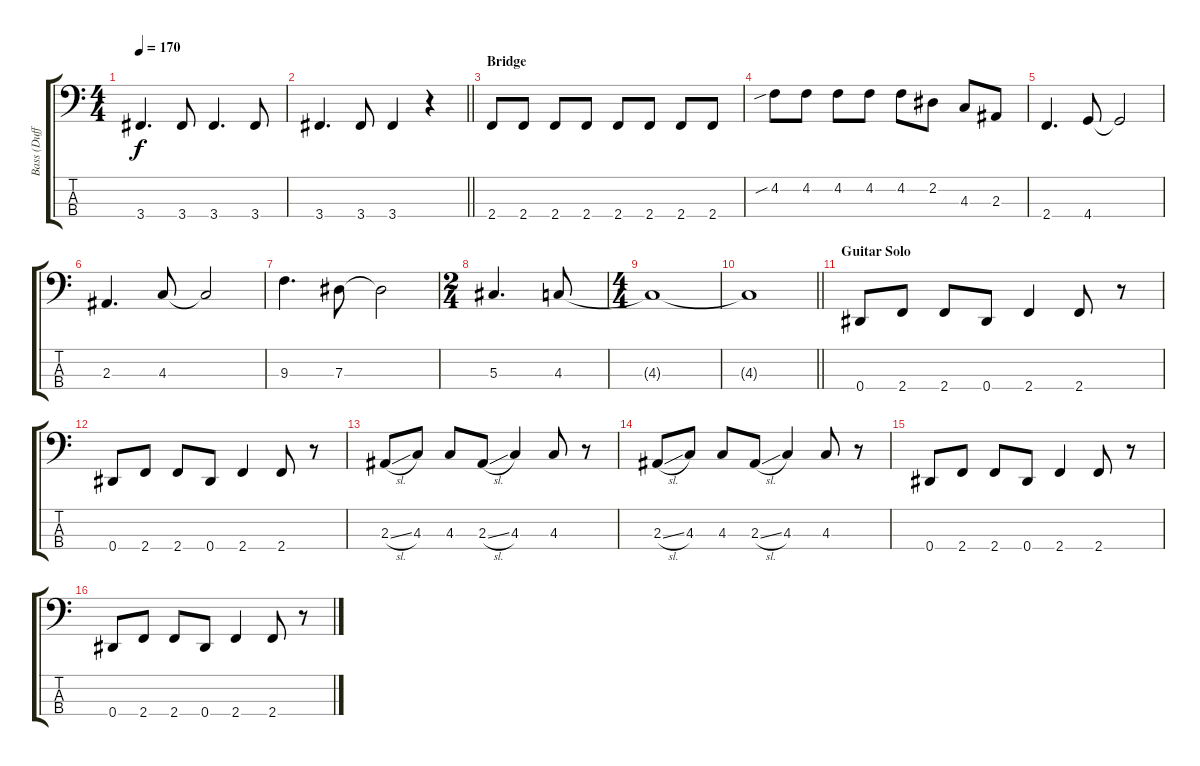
\track ("Bass (Duff)" "Bass (Duff") {instrument electricbasspick}
\staff {score tabs}
\tuning (Gb2 Db2 Ab1 Eb1) {hide}
\ts (4 4)
\tempo 170
\clef f4
\ks c
3.4{t}.4{d dy f} 3.4.8 3.4.4{d} 3.4.8 |
\barLineRight lightlight
3.4.4{d} 3.4.8 3.4.4 r.4 |
\section ("" "Bridge")
2.4.8 2.4.8 2.4.8 2.4.8 2.4.8 2.4.8 2.4.8 2.4.8 |
4.2{sib}.8 4.2.8 4.2.8 4.2.8 4.2.8 2.2.8 4.3.8 2.3.8 |
2.4.4{d} 4.4.8 4.4{t}.2 |
2.3.4{d} 4.3.8 4.3{t}.2 |
9.3.4{d} 7.3.8 7.3{t}.2 |
\ts (2 4)
5.3.4{d} 4.3.8 |
\ts (4 4)
4.3{t}.1 |
\barLineRight lightlight
4.3{t}.1 |
\section ("" "Guitar Solo")
0.4.8 2.4.8 2.4.8 0.4.8 2.4.4 2.4.8 r.8 |
0.4.8 2.4.8 2.4.8 0.4.8 2.4.4 2.4.8 r.8 |
2.3{sl}.8 4.3.8 4.3.8 2.3{sl}.8 4.3.4 4.3.8 r.8 |
2.3{sl}.8 4.3.8 4.3.8 2.3{sl}.8 4.3.4 4.3.8 r.8 |
0.4.8 2.4.8 2.4.8 0.4.8 2.4.4 2.4.8 r.8 |
0.4.8 2.4.8 2.4.8 0.4.8 2.4.4 2.4.8 r.8
